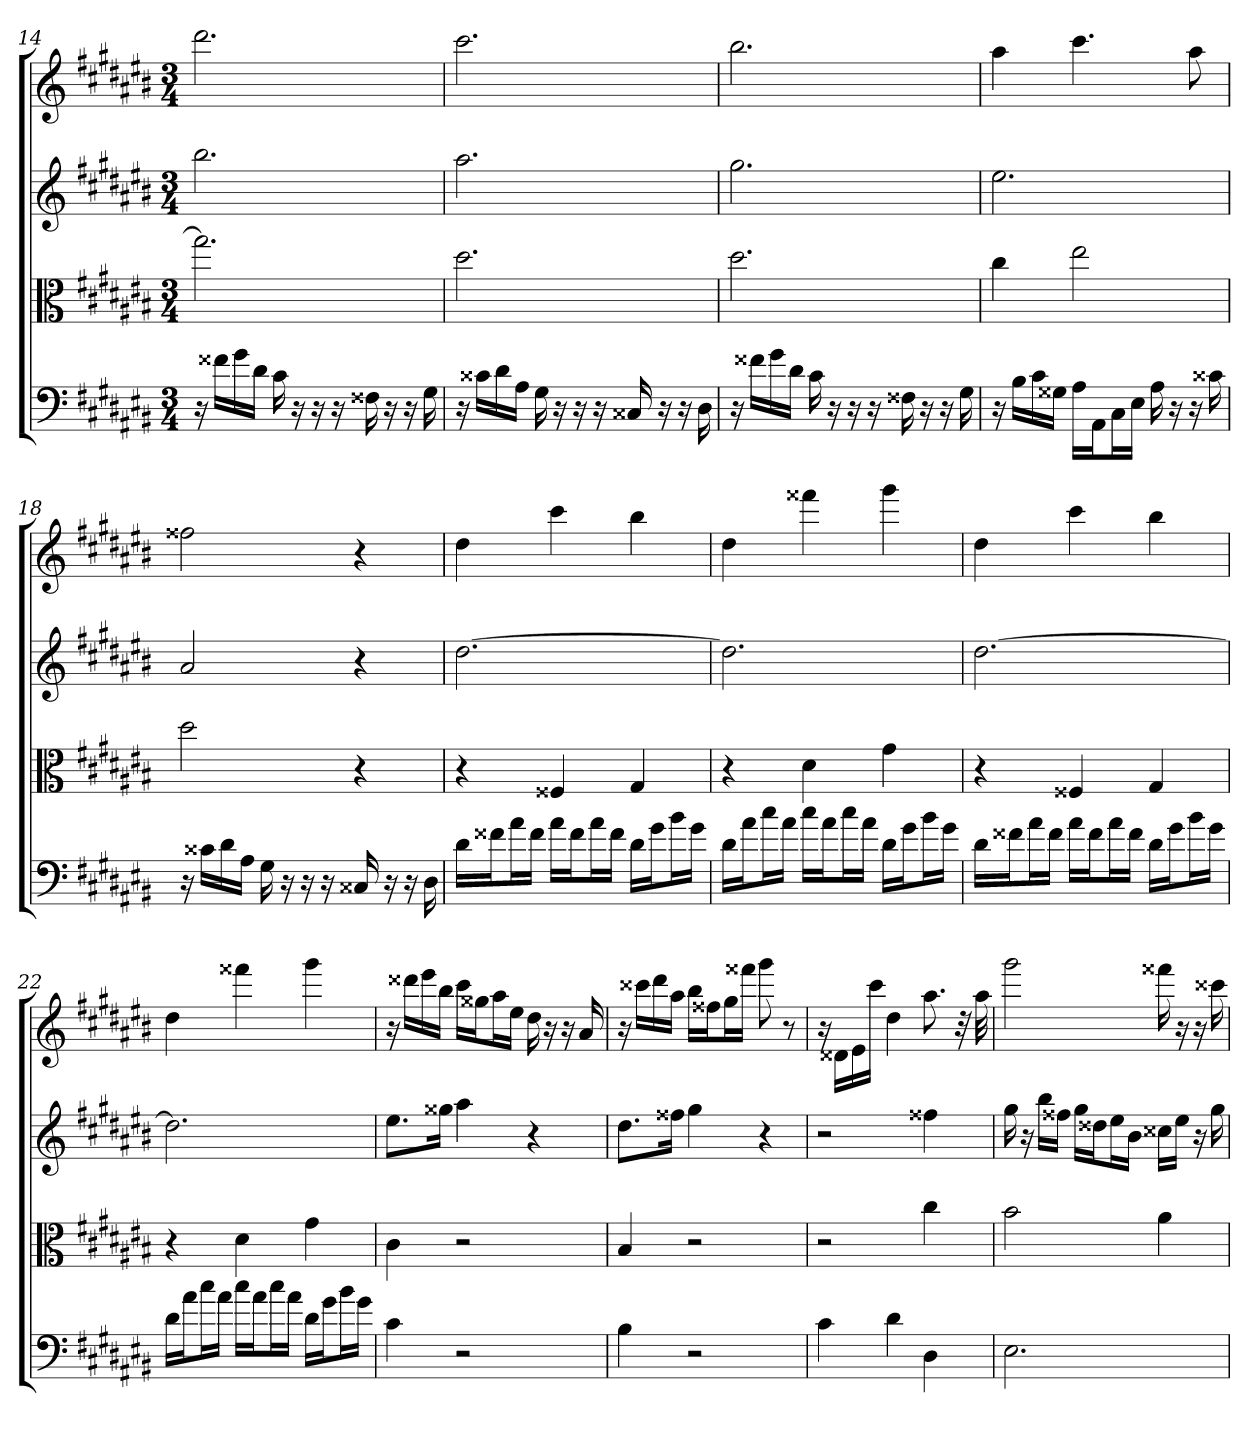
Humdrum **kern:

**kern	**kern	**kern	**kern
*part4	*part3	*part2	*part1
*staff4	*staff3	*staff2	*staff1
*clefF4	*clefC3	*clefG2	*clefG2
*k[f#c#g#d#a#e#b#]	*k[f#c#g#d#a#e#b#]	*k[f#c#g#d#a#e#b#]	*k[f#c#g#d#a#e#b#]
*C#:	*C#:	*C#:	*C#:
*M3/4	*M3/4	*M3/4	*M3/4
=14	=14	=14	=14
16r	2.gg#]	2.bb#	2.ddd#
16f##X\LL	.	.	.
16g#\	.	.	.
16d#\JJ	.	.	.
16c#	.	.	.
16r	.	.	.
16r	.	.	.
16r	.	.	.
16F##X	.	.	.
16r	.	.	.
16r	.	.	.
16G#	.	.	.
=15	=15	=15	=15
16r	2.dd#	2.aa#	2.ccc#
16c##X\LL	.	.	.
16d#\	.	.	.
16A#\JJ	.	.	.
16G#	.	.	.
16r	.	.	.
16r	.	.	.
16r	.	.	.
16C##X	.	.	.
16r	.	.	.
16r	.	.	.
16D#	.	.	.
=16	=16	=16	=16
16r	2.dd#	2.gg#	2.bb#
16f##X\LL	.	.	.
16g#\	.	.	.
16d#\JJ	.	.	.
16c#	.	.	.
16r	.	.	.
16r	.	.	.
16r	.	.	.
16F##X	.	.	.
16r	.	.	.
16r	.	.	.
16G#	.	.	.
=17	=17	=17	=17
16r	4cc#	2.ee#	4aa#
16B#\LL	.	.	.
16c#\	.	.	.
16G##X\JJ	.	.	.
16A#\LL	2ee#	.	4.ccc#
16AA#\J	.	.	.
16C#\L	.	.	.
16E#\JJ	.	.	.
16A#	.	.	.
16r	.	.	.
16r	.	.	8aa#
16c##X	.	.	.
=18	=18	=18	=18
16r	2dd#	2a#	2ff##X
16c##X\LL	.	.	.
16d#\	.	.	.
16A#\JJ	.	.	.
16G#	.	.	.
16r	.	.	.
16r	.	.	.
16r	.	.	.
16C##X	4r	4r	4r
16r	.	.	.
16r	.	.	.
16D#	.	.	.
=19	=19	=19	=19
16d#\LL	4r	[2.dd#	4dd#
16f##X\J	.	.	.
16a#\L	.	.	.
16f##\JJ	.	.	.
16a#\LL	4F##X	.	4ccc#
16f##\J	.	.	.
16a#\L	.	.	.
16f##\JJ	.	.	.
16d#\LL	4G#	.	4bb#
16g#\J	.	.	.
16b#\L	.	.	.
16g#\JJ	.	.	.
=20	=20	=20	=20
16d#\LL	4r	2.dd#]	4dd#
16a#\J	.	.	.
16cc#\L	.	.	.
16a#\JJ	.	.	.
16cc#\LL	4d#	.	4fff##X
16a#\J	.	.	.
16cc#\L	.	.	.
16a#\JJ	.	.	.
16d#\LL	4g#	.	4ggg#
16g#\J	.	.	.
16b#\L	.	.	.
16g#\JJ	.	.	.
=21	=21	=21	=21
16d#\LL	4r	[2.dd#	4dd#
16f##X\J	.	.	.
16a#\L	.	.	.
16f##\JJ	.	.	.
16a#\LL	4F##X	.	4ccc#
16f##\J	.	.	.
16a#\L	.	.	.
16f##\JJ	.	.	.
16d#\LL	4G#	.	4bb#
16g#\J	.	.	.
16b#\L	.	.	.
16g#\JJ	.	.	.
=22	=22	=22	=22
16d#\LL	4r	2.dd#]	4dd#
16a#\J	.	.	.
16cc#\L	.	.	.
16a#\JJ	.	.	.
16cc#\LL	4d#	.	4fff##X
16a#\J	.	.	.
16cc#\L	.	.	.
16a#\JJ	.	.	.
16d#\LL	4g#	.	4ggg#
16g#\J	.	.	.
16b#\L	.	.	.
16g#\JJ	.	.	.
=23	=23	=23	=23
4c#	4c#	8.ee#\L	16r
.	.	.	16ddd##X\LL
.	.	.	16eee#\
.	.	16gg##X\Jk	16bb#\JJ
2r	2r	4aa#	16ccc#\LL
.	.	.	16gg##X\J
.	.	.	16aa#\L
.	.	.	16ee#\JJ
.	.	4r	16dd#
.	.	.	16r
.	.	.	16r
.	.	.	16a#
=24	=24	=24	=24
4B#	4B#	8.dd#\L	16r
.	.	.	16ccc##X\LL
.	.	.	16ddd#\
.	.	16ff##X\Jk	16aa#\JJ
2r	2r	4gg#	16bb#\LL
.	.	.	16ff##X\J
.	.	.	16gg#\L
.	.	.	16fff##X\JJ
.	.	4r	8ggg#
.	.	.	8r
=25	=25	=25	=25
4c#	2r	2r	16r
.	.	.	16d##X\LL
.	.	.	16e#\
.	.	.	16ccc#\JJ
4d#	.	.	4dd#
4D#	4cc#	4ff##X	8.aa#
.	.	.	32r
.	.	.	32aa#
=26	=26	=26	=26
2.E#	2b#	16gg#	2ggg#
.	.	16r	.
.	.	16bb#\LL	.
.	.	16ff##X\JJ	.
.	.	16gg#\LL	.
.	.	16dd##X\J	.
.	.	16ee#\L	.
.	.	16b#\JJ	.
.	4a#	16cc##X\LL	16fff##X
.	.	16ee#\JJ	16r
.	.	16r	16r
.	.	16gg#	16ccc##X
=	=	=	=
*-	*-	*-	*-
